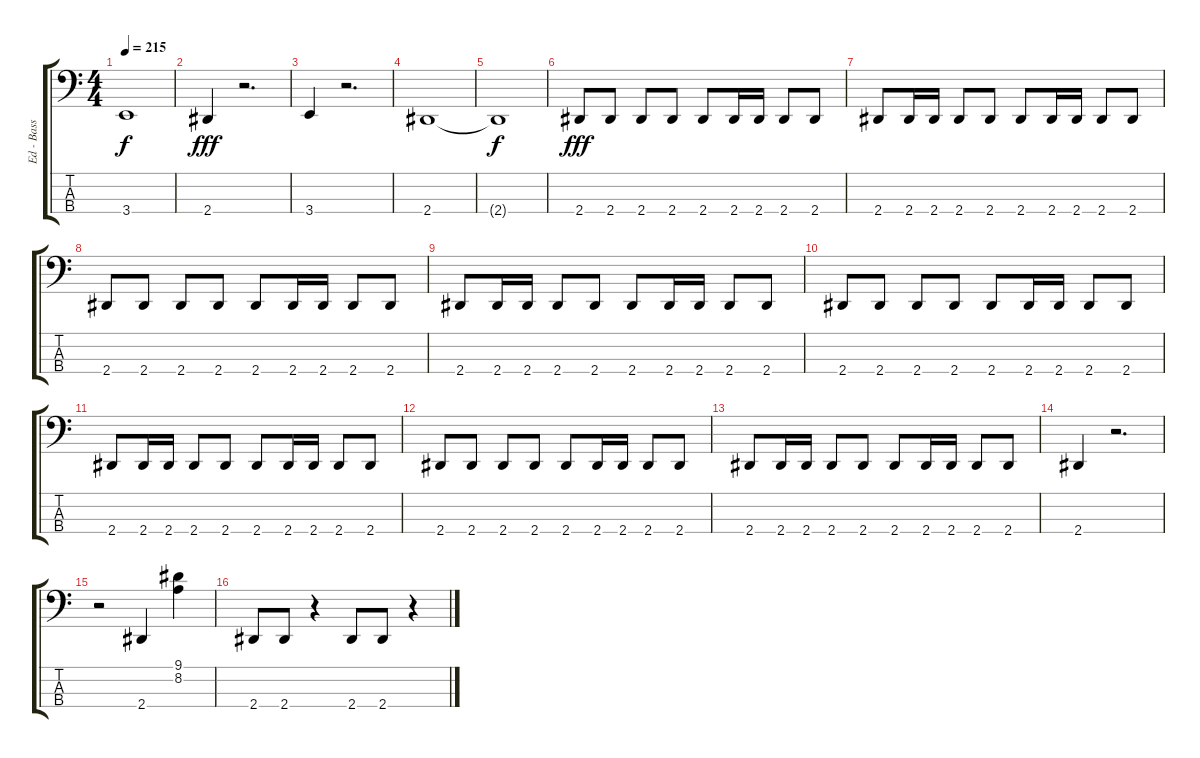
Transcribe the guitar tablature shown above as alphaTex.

\track ("Ed - Bass" "Ed - Bass") {instrument electricbasspick}
\staff {score tabs}
\tuning (Gb2 Db2 Ab1 Db1) {hide}
\ts (4 4)
\tempo 215
\clef f4
\ks c
3.4{t}.1{dy f} |
2.4.4{dy fff} r.2{d} |
3.4.4 r.2{d} |
2.4.1 |
2.4{t}.1{dy f} |
2.4.8{dy fff} 2.4.8 2.4.8 2.4.8 2.4.8 2.4.16 2.4.16 2.4.8 2.4.8 |
2.4.8 2.4.16 2.4.16 2.4.8 2.4.8 2.4.8 2.4.16 2.4.16 2.4.8 2.4.8 |
2.4.8 2.4.8 2.4.8 2.4.8 2.4.8 2.4.16 2.4.16 2.4.8 2.4.8 |
2.4.8 2.4.16 2.4.16 2.4.8 2.4.8 2.4.8 2.4.16 2.4.16 2.4.8 2.4.8 |
2.4.8 2.4.8 2.4.8 2.4.8 2.4.8 2.4.16 2.4.16 2.4.8 2.4.8 |
2.4.8 2.4.16 2.4.16 2.4.8 2.4.8 2.4.8 2.4.16 2.4.16 2.4.8 2.4.8 |
2.4.8 2.4.8 2.4.8 2.4.8 2.4.8 2.4.16 2.4.16 2.4.8 2.4.8 |
2.4.8 2.4.16 2.4.16 2.4.8 2.4.8 2.4.8 2.4.16 2.4.16 2.4.8 2.4.8 |
2.4.4 r.2{d} |
r.2 2.4.4 (9.1 8.2).4 |
2.4.8 2.4.8 r.4 2.4.8 2.4.8 r.4
